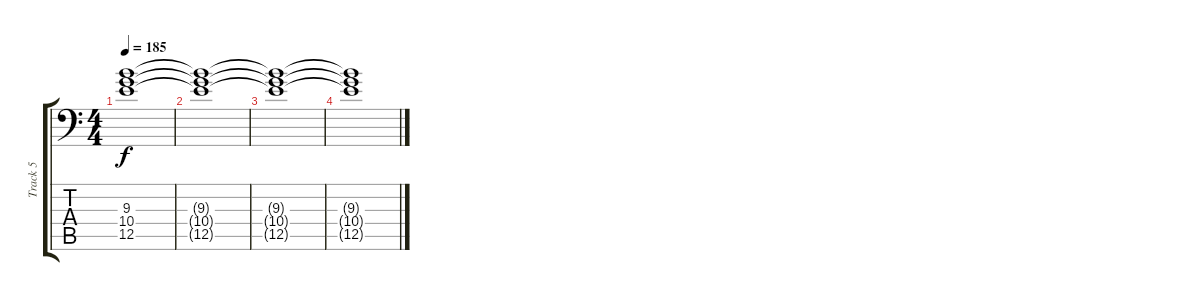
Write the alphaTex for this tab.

\track ("Track 5" "Track 5") {instrument acousticguitarnylon}
\staff {score tabs}
\tuning (B3 Gb3 D3 A2 E2 A1) {hide}
\ts (4 4)
\tempo 185
\clef f4
\ks c
(9.3 10.4 12.5).1{dy f} |
(9.3{t} 10.4{t} 12.5{t}).1 |
(9.3{t} 10.4{t} 12.5{t}).1 |
(9.3{t} 10.4{t} 12.5{t}).1
